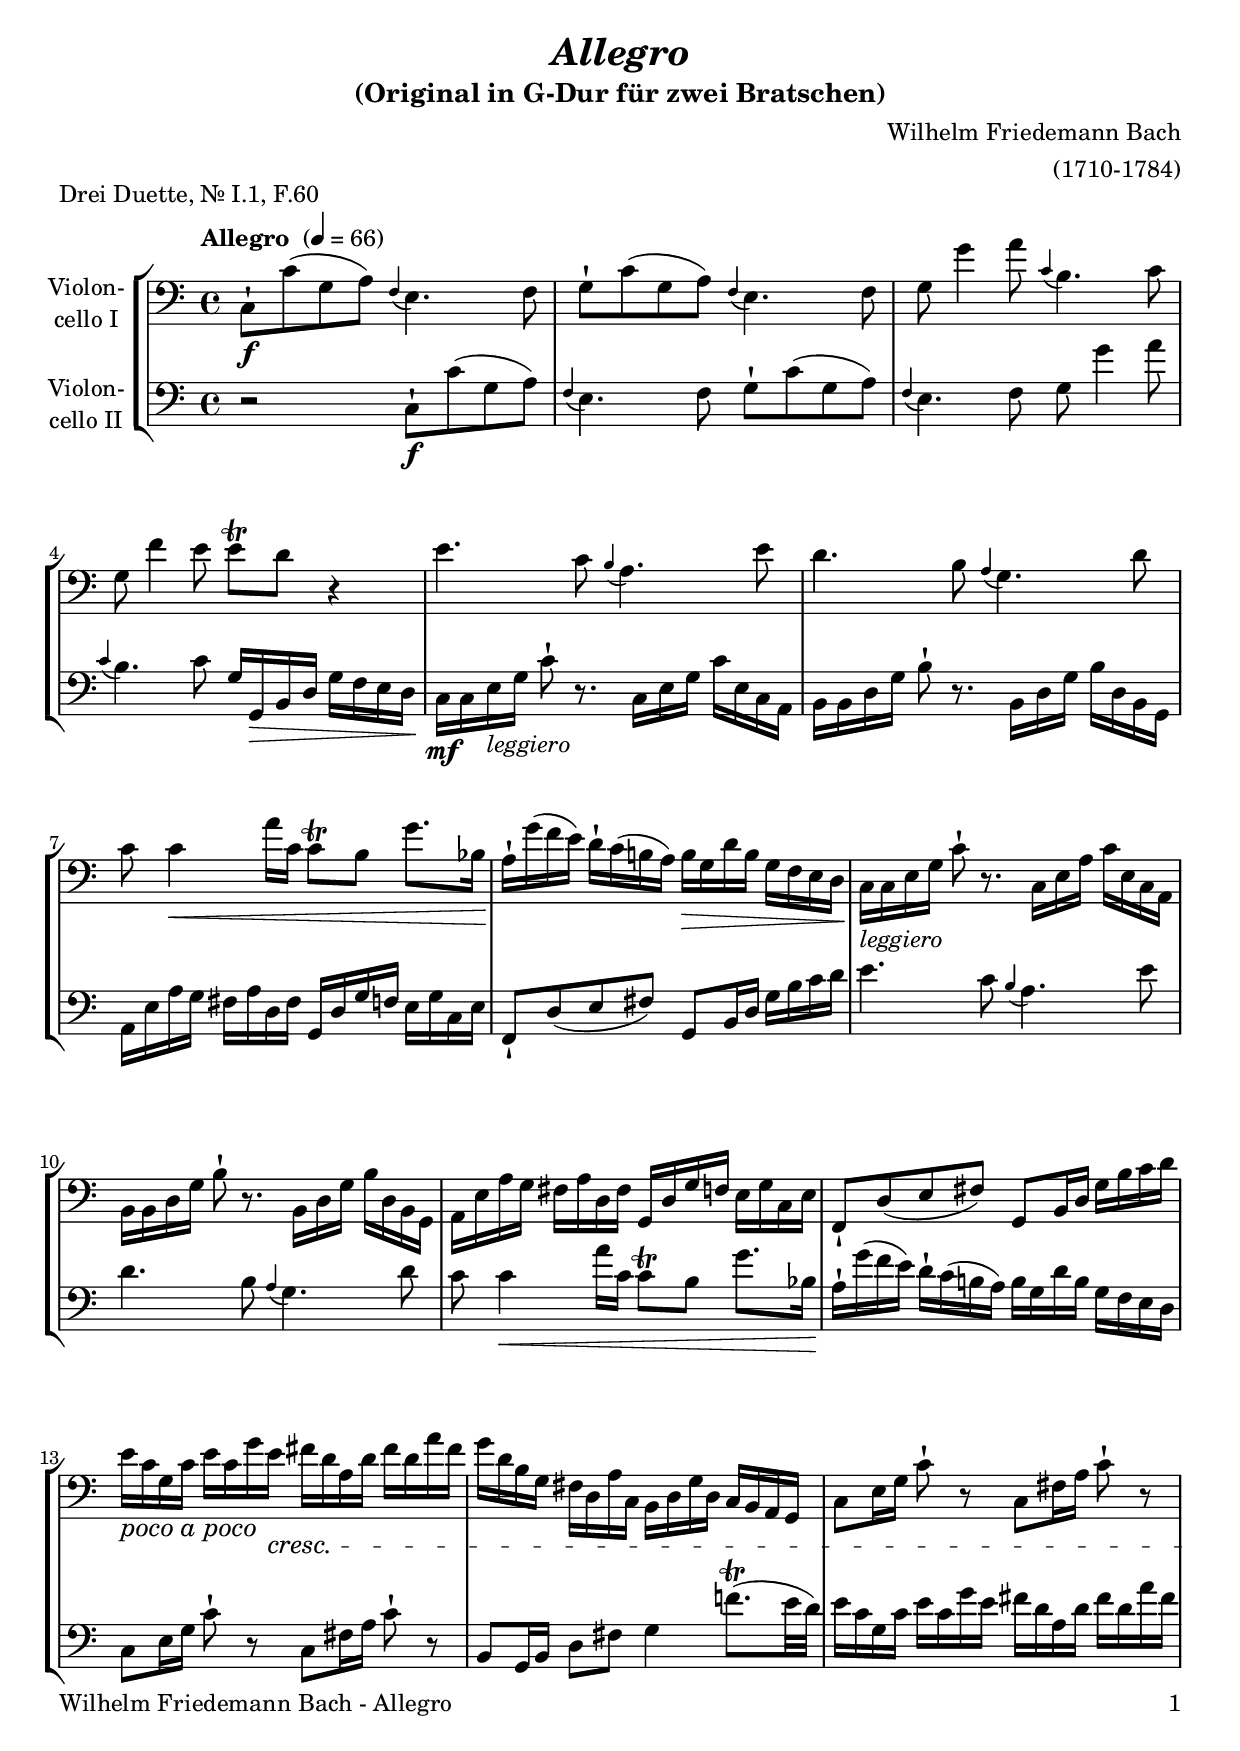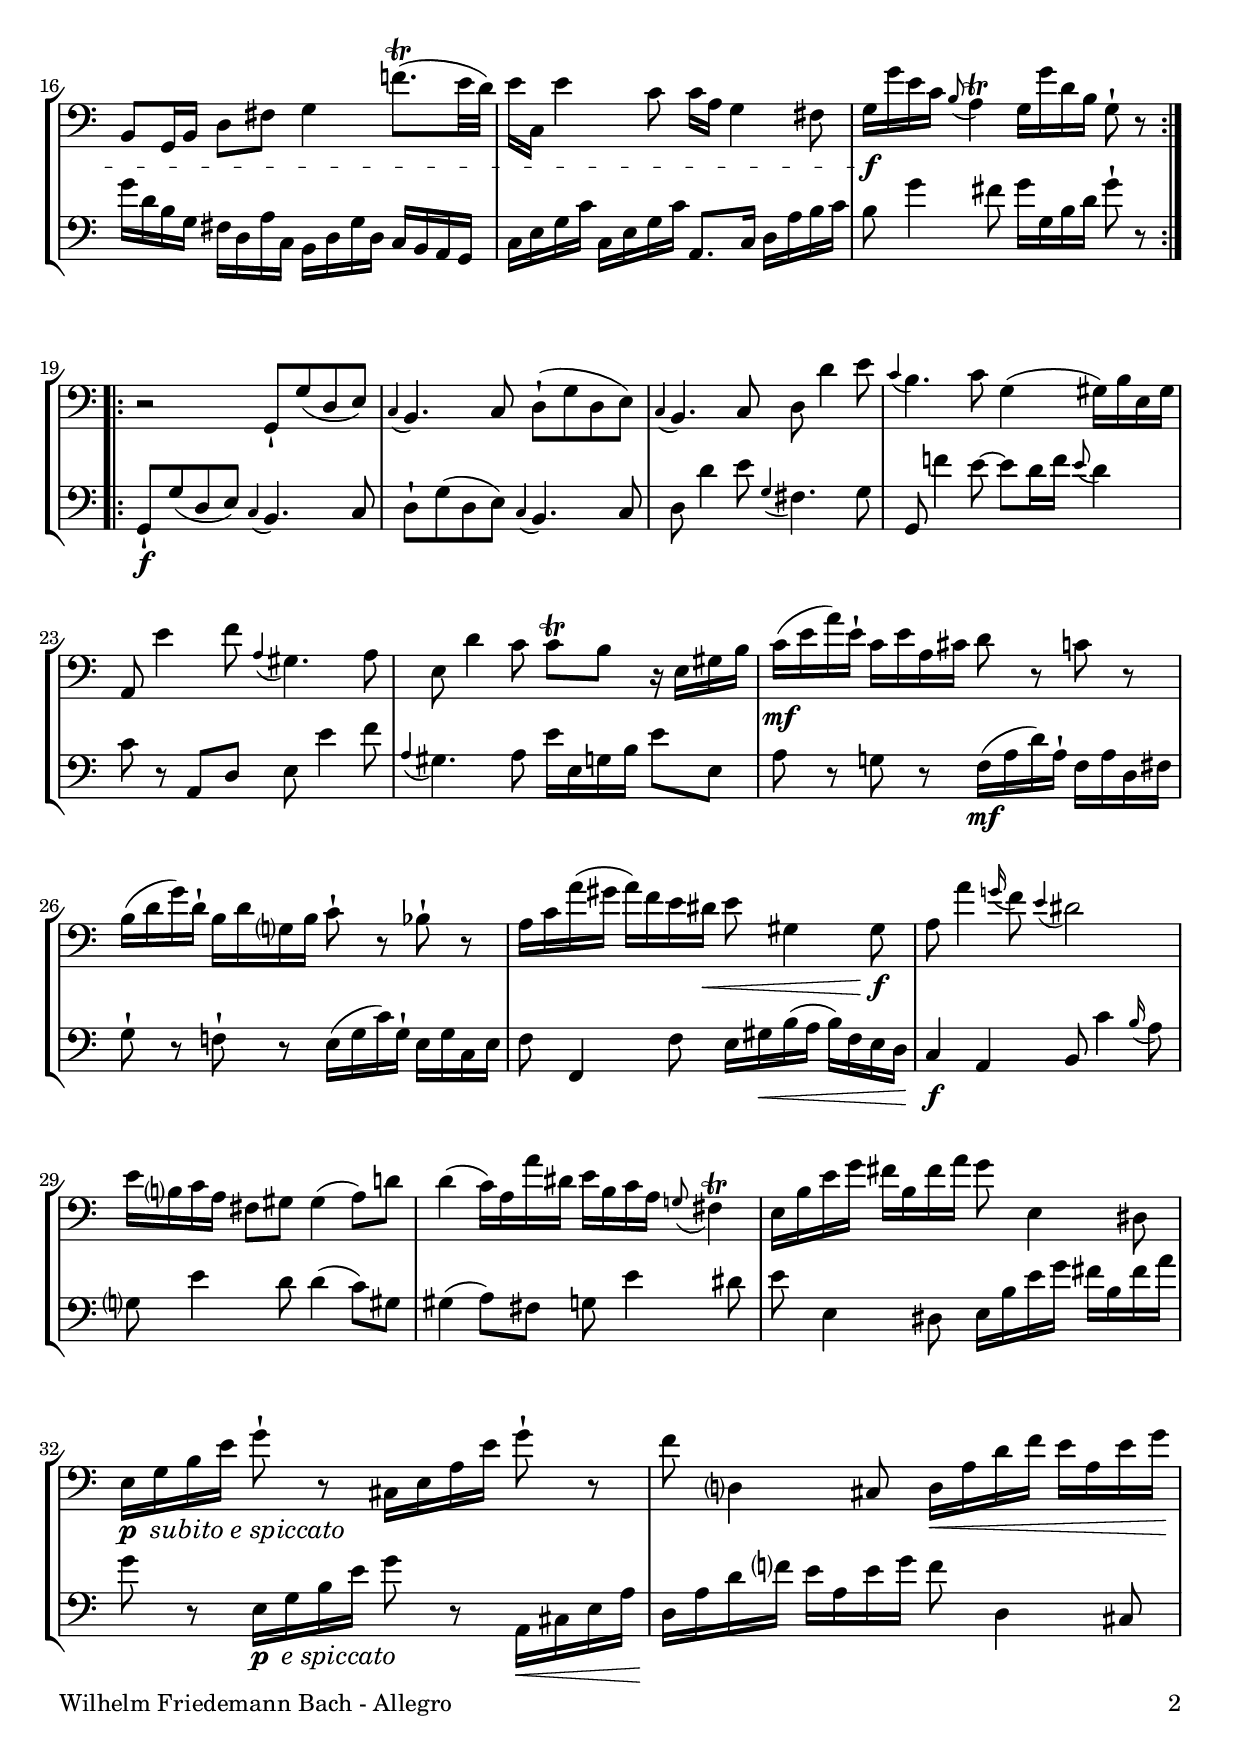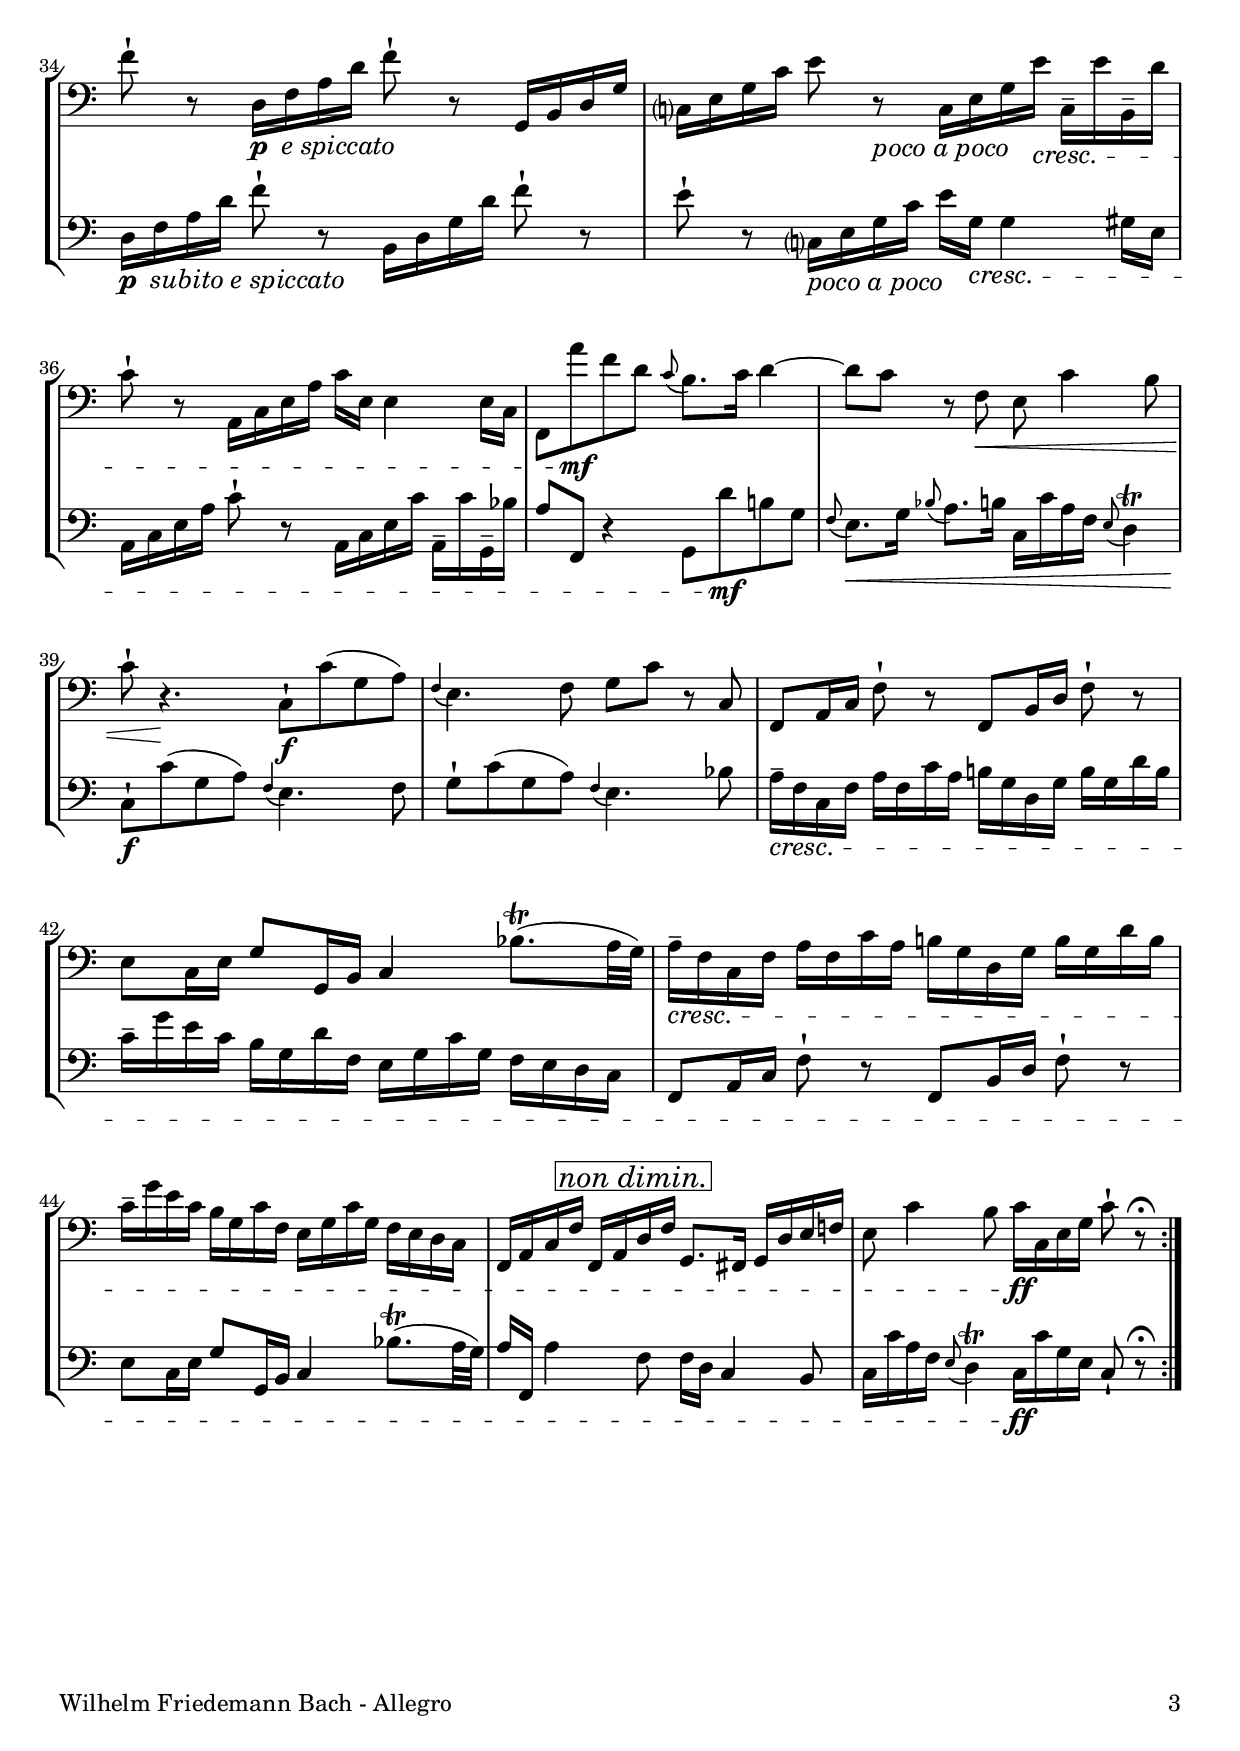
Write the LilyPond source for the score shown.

\version "2.18.2"
\include "deutsch.ly"
  
#(set-global-staff-size 20.6)

\header {
  title     = \markup \bold \italic "Allegro"
  subtitle  = "(Original in G-Dur für zwei Bratschen)"
  composer  = "Wilhelm Friedemann Bach"
  arranger  = "(1710-1784)"
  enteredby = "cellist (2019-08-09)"
  piece     = "Drei Duette, Nr. I.1, F.60"
}

voiceconsts = {
  \key g \major
  \time 4/4
  \clef "bass"
%  \numericTimeSignature
  \compressFullBarRests
  % Set default beaming for all staves
%  \set Timing.beamExceptions = #'()
%  \set Timing.baseMoment     = #(ly:make-moment 1 4)
%  \set Timing.beatStructure  = #'(1 1 1)
  \tempo "Allegro " 4=66
}

micl = "clarinet"
mifl = "flute"
miob = "oboe"
mifh = "french horn"
misx = "tenor sax"
mist = "string ensemble 1"
miba = "cello"
mivc = "bassoon"

atem = \mark \markup \box \italic "a tempo"
esta = \markup \italic "e stacc."
feri = \markup { \dynamic f \large \italic " e risoluto" }
legg = \markup \italic "leggiero"
nodi = \mark \markup \box \italic "non dimin."
nole = \markup \italic "non legato"
papc = \markup \large \italic "poco a poco"
pesp = \markup { \dynamic p \large \italic " e spiccato" }
pses = \markup { \dynamic p \large \italic " subito e spiccato" }
psub = \markup { \dynamic p \italic "subito" }
rit  = \mark \markup \box \italic "rit."
semf = \markup { \italic "sempre" \dynamic f }

va = \relative c {
  \voiceconsts

  \repeat volta 2 {
    g8-!\f g'( d e) \appoggiatura c4 h4. c8
    d-! g( d e) \appoggiatura c4 h4. c8
    d d'4 e8 \appoggiatura g,4 fis4. g8
    d c'4 h8 h\trill a r4

    h4. g8 \appoggiatura fis4 e4. h'8
    a4. fis8 \appoggiatura e4 d4. a'8
    g g4\< e'16 g, g8\trill fis d'8. f,16\!

    e-! d'( c h) a-! g( fis! e) fis\> d a' fis d c h a\!
    g_\legg g h d g8-! r8. g,16 h e g h, g e
    fis fis a d fis8-! r8. fis,16 a d fis a, fis d

    e h' e d cis e a, cis d, a' d c h d g, h
    c,8-! a'( h cis) d, fis16 a d fis g a
    h_\papc g d g h g d' h\cresc cis a e a cis a e' cis

    d a fis d cis a e' g, fis a d a g fis e d
    g8 h16 d g8-! r g, cis16 e g8-! r
    fis, d16 fis a8 cis d4 c'!8.(\trill h32 a)

    h16 g, h'4 g8 g16 e d4 cis8
    d16\f d' h g \appoggiatura fis8 e4\trill d16 d' a fis d8-! r
  }

  \repeat volta 2 {
    r2 d,8-! d'( a h)
    \appoggiatura g4 fis4. g8 a(-! d a h)
    \appoggiatura g4 fis4. g8 a a'4 h8
    \appoggiatura g4 fis4. g8 d4( dis16) fis h, dis

    e,8 h''4 c8 \appoggiatura e,4 dis4. e8
    h a'4 g8 g\trill fis r16 h, dis fis
    g(\mf h e) h-! g h e, gis a8 r g r
    fis16( a d) a-! fis a d,? fis g8-! r f-! r
    
    e16 g e'( dis e) c h ais\< h8 dis,4 dis8\!\f
    e e'4 \appoggiatura d!16 c8 \appoggiatura h4 ais2
    h16 fis? g e cis8 dis dis4( e8) a!
    a4( g16) e e' ais, h fis g e \appoggiatura d!8 cis4\trill

    h16 fis' h d cis fis, cis' e d8 h,4 ais8
    h16_\pses d fis h d8-! r gis,,16 h e h' d8-! r
    c a,?4  gis8 a16\< e' a c h e, h' d\!

    c8-! r a,16_\pesp c e a c8-! r d,,16 fis a d
    g,? h d g h8 r_\papc g,16 h d h'\cresc g,-- h' fis,-- a'
    g8-! r e,16 g h e g h, h4 h16 g

    c,8 e''\mf c a \appoggiatura g fis8. g16 a4~
    a8 g r c,\< h g'4 fis8
    g-! r4.\! g,8-!\f g'( d e)
    \appoggiatura c4 h4. c8 d g r g,

    c, e16 g c8-! r c, fis16 a c8-! r
    h g16 h d8 d,16 fis g4 f'8.(\trill e32 d)
    e16--\cresc c g c e c g' e fis! d a d fis d a' fis

    g-- d' h g fis d g c, h d g d c h a g
    c, e g c c, e \nodi a c d,8. cis16 d a' h c!
    h8 g'4 fis8 g16\ff g, h d g8-! r\fermata
  }
}

vb = \relative c {
  \voiceconsts

  \repeat volta 2 {
    r2 g8-!\f g'( d e)
    \appoggiatura c4 h4. c8 d-! g( d e)
    \appoggiatura c4 h4. c8 d d'4 e8
    \appoggiatura g,4 fis4. g8 d16 d,\> fis a d c h a\!

    g\mf g h_\legg d g8-! r8. g,16 h d g h, g e
    fis fis a d fis8-! r8. fis,16 a d fis a, fis d
    e h' e d cis e a, cis d, a' d c h d g, h

    c,8-! a'( h cis) d, fis16 a d fis g a
    h4. g8 \appoggiatura fis4 e4. h'8
    a4. fis8 \appoggiatura e4 d4. a'8

    g g4\< e'16 g, g8\trill fis d'8. f,16\!
    e-! d'( c h) a-! g( fis! e) fis d a' fis d c h a
    g8 h16 d g8-! r g, cis16 e g8-! r

    fis, d16 fis a8 cis d4 c'!8.(\trill h32 a)
    h16 g d g h g d' h cis a e a cis a e' cis
    d a fis d cis a e' g, fis a d a g fis e d

    g h d g g, h d g e,8. g16 a e' fis g
    fis8 d'4 cis8 d16 d, fis a d8-! r
  }

  \repeat volta 2 {
    d,,-!\f d'( a h) \appoggiatura g4 fis4. g8
    a-! d( a h) \appoggiatura g4 fis4. g8
    a a'4 h8 \appoggiatura d,4 cis4. d8
    d, c''!4 h8~ h a16 c \appoggiatura h8 a4

    g8 r e, a h h'4 c8
    \appoggiatura e,4 dis4. e8 h'16 h, d fis h8 h,
    e r d! r c16(\mf e a) e-! c e a, cis
    d8-! r c!-! r h16( d g) d-! h d g, h

    c8 c,4 c'8 h16 dis\< fis( e fis) c h a
    g4\!\f e fis8 g'4 \appoggiatura fis16 e8
    d? h'4 a8 a4( g8) dis
    dis4( e8) cis d h'4 ais8

    h h,4 ais8 h16 fis' h d cis fis, cis' e
    d8 r h,16_\pesp d fis h d8 r e,,16\< gis h e
    a,\! e' a c? h e, h' d c8 a,4 gis8

    a16_\pses c e a c8-! r fis,,16 a d a' c8-! r
    h-! r g,?16_\papc h d g h d,\cresc d4 dis16 h
    e, g h e g8-! r e,16 g h g' e,-- g' d,-- f'

    e8 c, r4 d8 a''\mf fis! d
    \appoggiatura c h8.\< d16 \appoggiatura f8 e8. fis16 g, g' e c \appoggiatura h8 a4\trill
    g8-!\!\f g'( d e) \appoggiatura c4 h4. c8
    d-! g( d e) \appoggiatura c4 h4. f'8

    e16--\cresc c g c e c g' e fis! d a d fis d a' fis
    g-- d' h g fis d a' c, h d g d c h a g
    c,8 e16 g c8-! r c, fis16 a c8-! r

    h g16 h d8 d,16 fis g4 f'8.(\trill e32 d)
    e16 c, e'4 \nodi c8 c16 a g4 fis8
    g16 g' e c \appoggiatura h8 a4\trill g16\ff g' d h g8-! r\fermata
  }
}


music = \new StaffGroup <<
      \new Staff {
	\set Staff.midiInstrument = \miba
	\set Staff.instrumentName = \markup \center-column { "Violon-" "cello I" }
	\transpose g c' { \va }
      }

      \new Staff {
	\set Staff.midiInstrument = \miba
	\set Staff.instrumentName = \markup \center-column { "Violon-" "cello II" }
	\transpose g c' { \vb }
      }
>>

\book {
   \paper {
    print-page-number = ##t
    print-first-page-number = ##t
    oddHeaderMarkup = \markup \null
    evenHeaderMarkup = \markup \null
    oddFooterMarkup = \markup {
      \fill-line {
        \on-the-fly #print-page-number-check-first
        "Wilhelm Friedemann Bach - Allegro" \fromproperty #'page:page-number-string
      }
    }
    evenFooterMarkup = \oddFooterMarkup
  } \score {
    \music
    \layout {}
  }

  \score {
    \unfoldRepeats \music

    \midi {
      \context {
        \Score
      }
    }
  }
}
